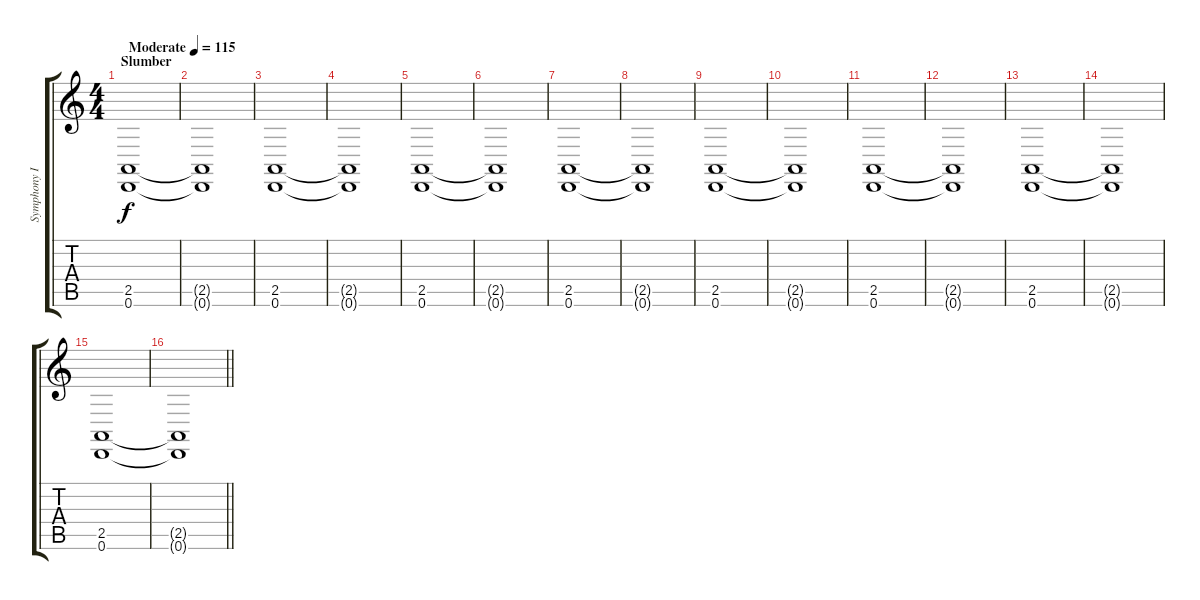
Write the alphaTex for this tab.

\track ("Symphony I" "Symphony I") {instrument stringensemble1}
\staff {score tabs}
\tuning (D4 A3 F3 C3 G2 D2) {hide}
\ts (4 4)
\section ("" "Slumber")
\tempo (115 "Moderate")
\clef g2
\ks c
(2.5 0.6).1{dy f instrument stringensemble1} |
(2.5{t} 0.6{t}).1 |
(2.5 0.6).1 |
(2.5{t} 0.6{t}).1 |
(2.5 0.6).1 |
(2.5{t} 0.6{t}).1 |
(2.5 0.6).1 |
(2.5{t} 0.6{t}).1 |
(2.5 0.6).1 |
(2.5{t} 0.6{t}).1 |
(2.5 0.6).1 |
(2.5{t} 0.6{t}).1 |
(2.5 0.6).1 |
(2.5{t} 0.6{t}).1 |
(2.5 0.6).1 |
\barLineRight lightlight
(2.5{t} 0.6{t}).1
